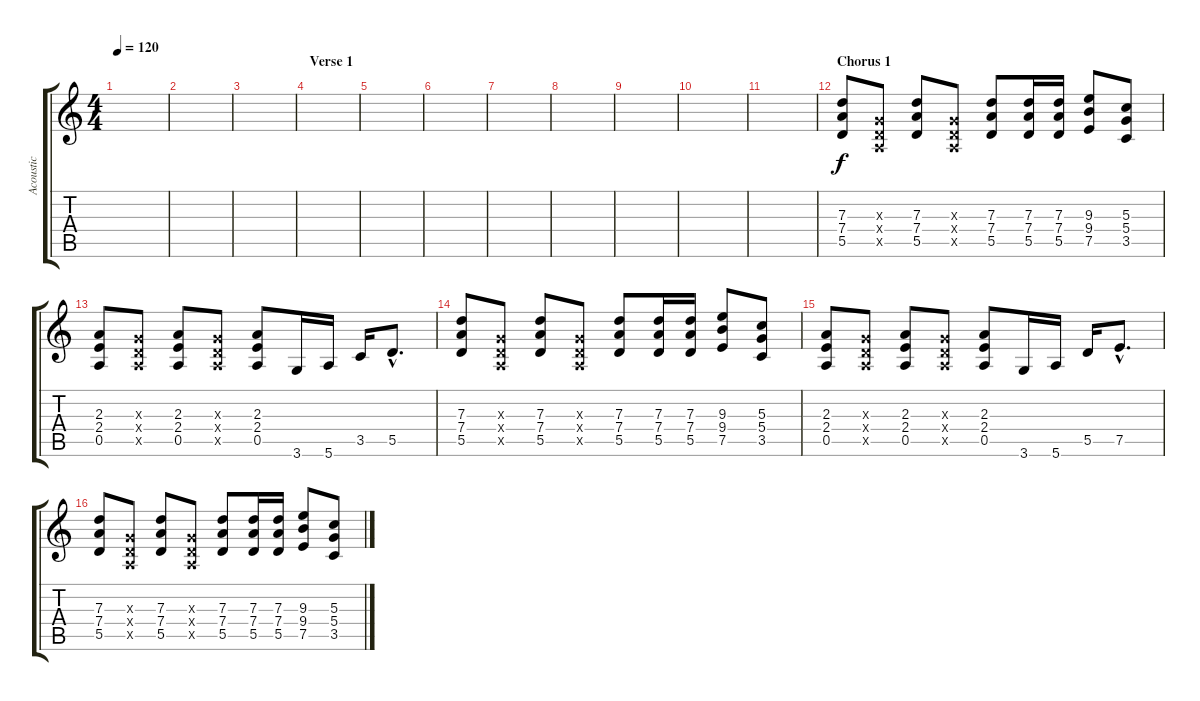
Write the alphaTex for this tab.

\track ("Acoustic" "Acoustic") {instrument acousticguitarsteel}
\staff {score tabs}
\tuning (E4 B3 G3 D3 A2 E2) {hide}
\ts (4 4)
\tempo 120
\clef g2
\ks c
|
|
|
\section ("" "Verse 1")
|
|
|
|
|
|
|
|
\section ("" "Chorus 1")
(7.3 7.4 5.5).8 (0.3{x} 0.4{x} 0.5{x}).8 (7.3 7.4 5.5).8 (0.3{x} 0.4{x} 0.5{x}).8 (7.3 7.4 5.5).8 (7.3 7.4 5.5).16 (7.3 7.4 5.5).16 (9.3 9.4 7.5).8 (5.3 5.4 3.5).8 |
(2.3 2.4 0.5).8 (0.3{x} 0.4{x} 0.5{x}).8 (2.3 2.4 0.5).8 (0.3{x} 0.4{x} 0.5{x}).8 (2.3 2.4 0.5).8 3.6.16 5.6.16 3.5.16 5.5{hac}.8{d} |
(7.3 7.4 5.5).8 (0.3{x} 0.4{x} 0.5{x}).8 (7.3 7.4 5.5).8 (0.3{x} 0.4{x} 0.5{x}).8 (7.3 7.4 5.5).8 (7.3 7.4 5.5).16 (7.3 7.4 5.5).16 (9.3 9.4 7.5).8 (5.3 5.4 3.5).8 |
(2.3 2.4 0.5).8 (0.3{x} 0.4{x} 0.5{x}).8 (2.3 2.4 0.5).8 (0.3{x} 0.4{x} 0.5{x}).8 (2.3 2.4 0.5).8 3.6.16 5.6.16 5.5.16 7.5{hac}.8{d} |
(7.3 7.4 5.5).8 (0.3{x} 0.4{x} 0.5{x}).8 (7.3 7.4 5.5).8 (0.3{x} 0.4{x} 0.5{x}).8 (7.3 7.4 5.5).8 (7.3 7.4 5.5).16 (7.3 7.4 5.5).16 (9.3 9.4 7.5).8 (5.3 5.4 3.5).8
